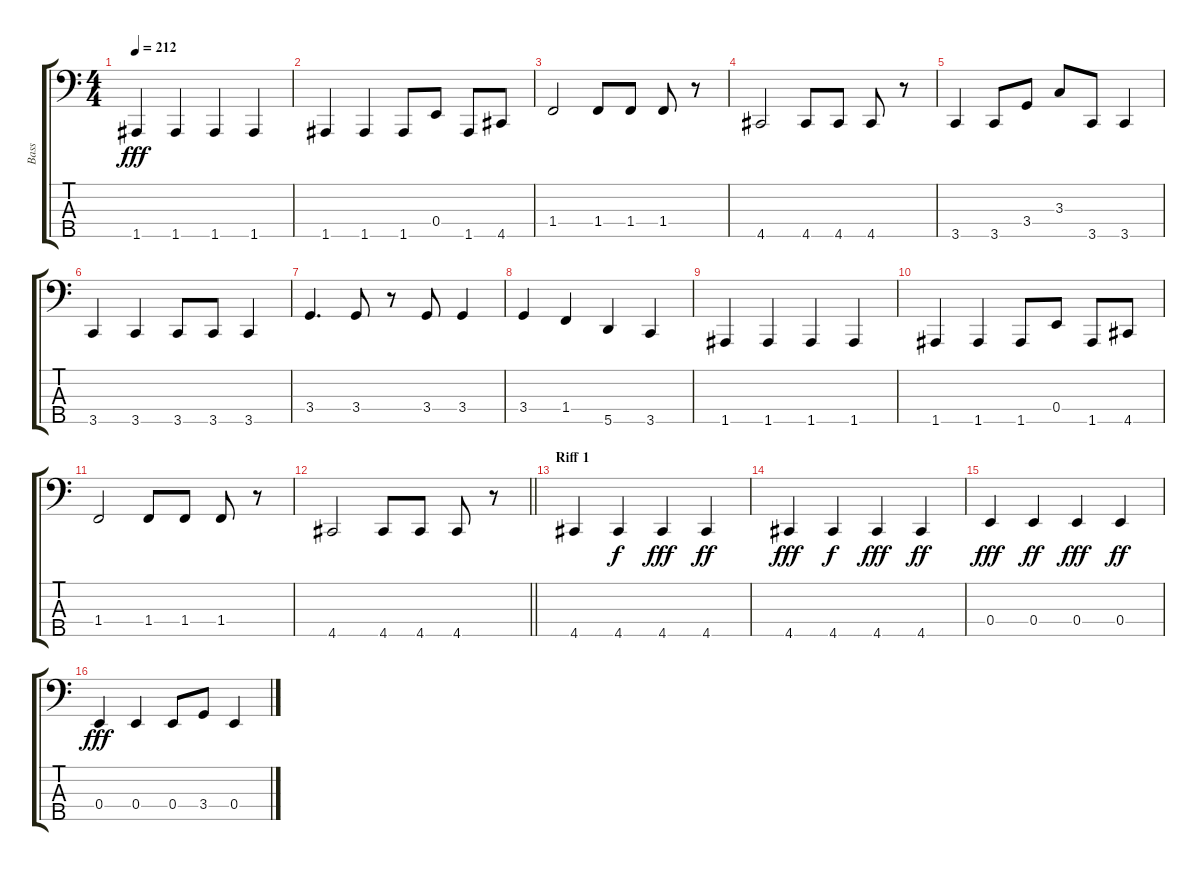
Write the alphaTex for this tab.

\track ("Bass" "Bass") {instrument electricbasspick}
\staff {score tabs}
\tuning (G2 D2 A1 E1 A0) {hide}
\ts (4 4)
\tempo 212
\clef f4
\ks c
1.5.4{dy fff} 1.5.4 1.5.4 1.5.4 |
1.5.4 1.5.4 1.5.8 0.4.8 1.5.8 4.5.8 |
1.4.2 1.4.8 1.4.8 1.4.8 r.8 |
4.5.2 4.5.8 4.5.8 4.5.8 r.8 |
3.5.4 3.5.8 3.4.8 3.3.8 3.5.8 3.5.4 |
3.5.4 3.5.4 3.5.8 3.5.8 3.5.4 |
3.4.4{d} 3.4.8 r.8 3.4.8 3.4.4 |
3.4.4 1.4.4 5.5.4 3.5.4 |
1.5.4 1.5.4 1.5.4 1.5.4 |
1.5.4 1.5.4 1.5.8 0.4.8 1.5.8 4.5.8 |
1.4.2 1.4.8 1.4.8 1.4.8 r.8 |
\barLineRight lightlight
4.5.2 4.5.8 4.5.8 4.5.8 r.8 |
\section ("" "Riff 1")
4.5.4 4.5.4{dy f} 4.5.4{dy fff} 4.5.4{dy ff} |
4.5.4{dy fff} 4.5.4{dy f} 4.5.4{dy fff} 4.5.4{dy ff} |
0.4.4{dy fff} 0.4.4{dy ff} 0.4.4{dy fff} 0.4.4{dy ff} |
0.4.4{dy fff} 0.4.4 0.4.8 3.4.8 0.4.4
